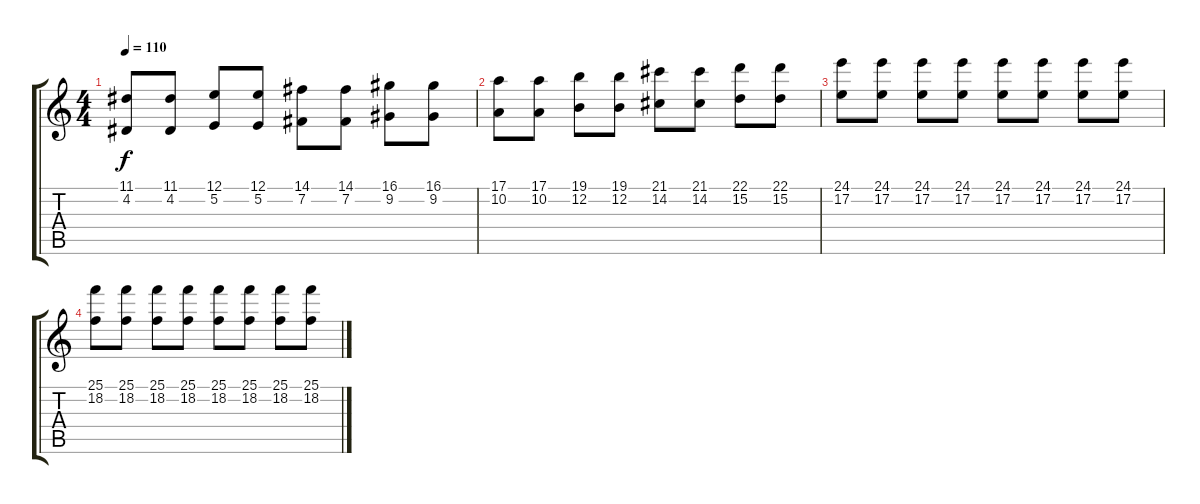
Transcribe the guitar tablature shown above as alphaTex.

\track "" {instrument stringensemble1}
\staff {score tabs}
\tuning (E4 B3 G3 D3 A2 E2) {hide}
\ts (4 4)
\tempo 110
\clef g2
\ks c
(11.1 4.2).8{dy f} (11.1 4.2).8 (12.1 5.2).8 (12.1 5.2).8 (14.1 7.2).8 (14.1 7.2).8 (16.1 9.2).8 (16.1 9.2).8 |
(17.1 10.2).8 (17.1 10.2).8 (19.1 12.2).8 (19.1 12.2).8 (21.1 14.2).8 (21.1 14.2).8 (22.1 15.2).8 (22.1 15.2).8 |
(24.1 17.2).8 (24.1 17.2).8 (24.1 17.2).8 (24.1 17.2).8 (24.1 17.2).8 (24.1 17.2).8 (24.1 17.2).8 (24.1 17.2).8 |
(25.1 18.2).8 (25.1 18.2).8 (25.1 18.2).8 (25.1 18.2).8 (25.1 18.2).8 (25.1 18.2).8 (25.1 18.2).8 (25.1 18.2).8
